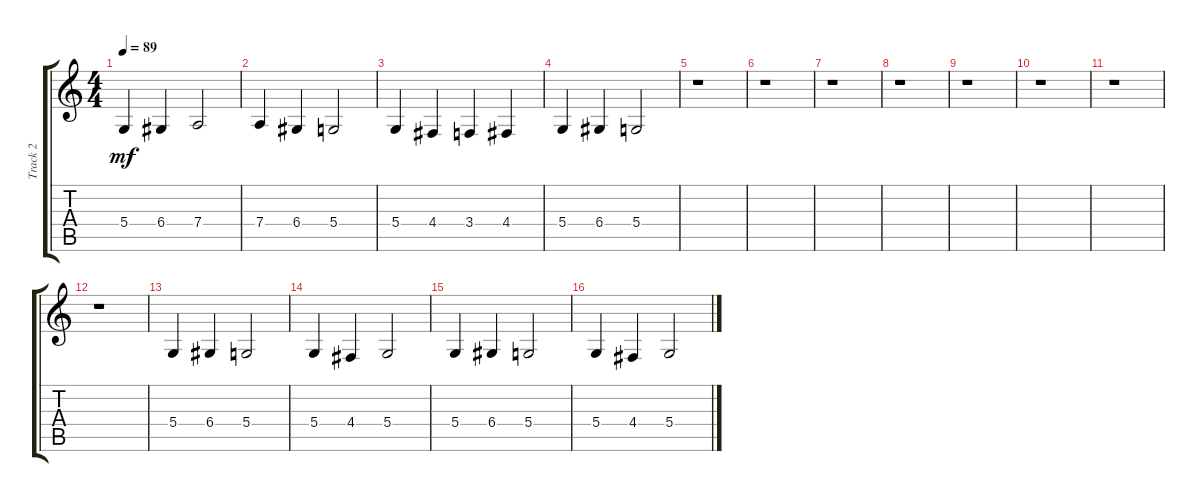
\track ("Track 2" "Track 2") {instrument celesta}
\staff {score tabs}
\tuning (E4 B3 G3 D3 A2 E2) {hide}
\ts (4 4)
\tempo 89
\clef g2
\ks c
5.4.4{dy mf} 6.4.4 7.4.2 |
7.4.4 6.4.4 5.4.2 |
5.4.4 4.4.4 3.4.4 4.4.4 |
5.4.4 6.4.4 5.4.2 |
r.1 |
r.1 |
r.1 |
r.1 |
r.1 |
r.1 |
r.1 |
r.1 |
5.4.4 6.4.4 5.4.2 |
5.4.4 4.4.4 5.4.2 |
5.4.4 6.4.4 5.4.2 |
5.4.4 4.4.4 5.4.2
